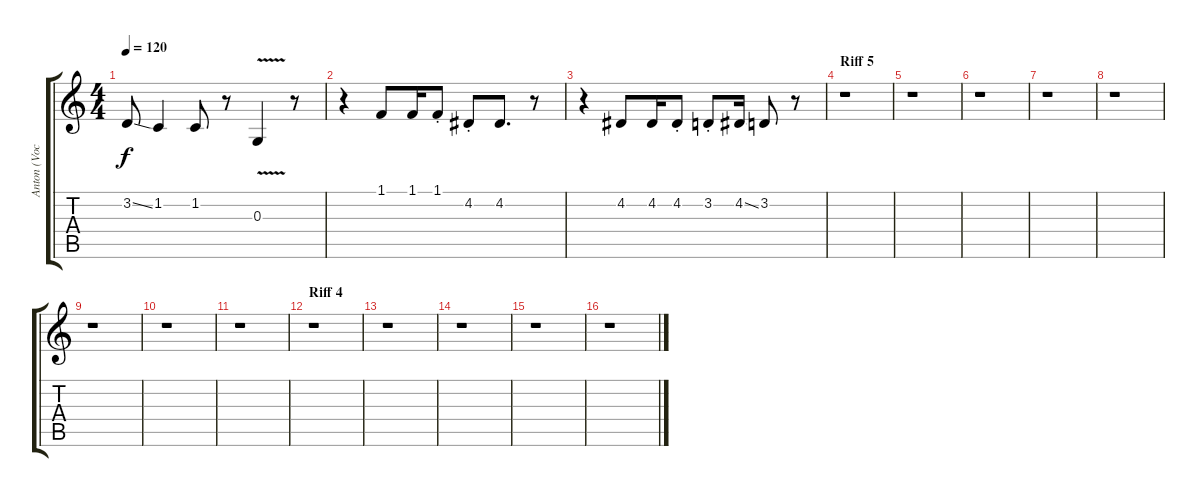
\track ("Anton (Vocals)" "Anton (Voc") {instrument acousticgrandpiano}
\staff {score tabs}
\tuning (E4 B3 G3 D3 A2 E2) {hide}
\ts (4 4)
\tempo 120
\clef g2
\ks c
3.2{ss}.8{dy f} 1.2.4 1.2.8 r.8 0.3{v}.4 r.8 |
r.4 1.1.8 1.1.16 1.1{st}.8 4.2{st}.8 4.2.8{d} r.8 |
r.4 4.2.8 4.2.16 4.2{st}.8 3.2{st}.8 4.2{ss}.16 3.2.8 r.8 |
\section ("" "Riff 5")
r.1 |
r.1 |
r.1 |
r.1 |
r.1 |
r.1 |
r.1 |
r.1 |
\section ("" "Riff 4")
r.1 |
r.1 |
r.1 |
r.1 |
r.1
